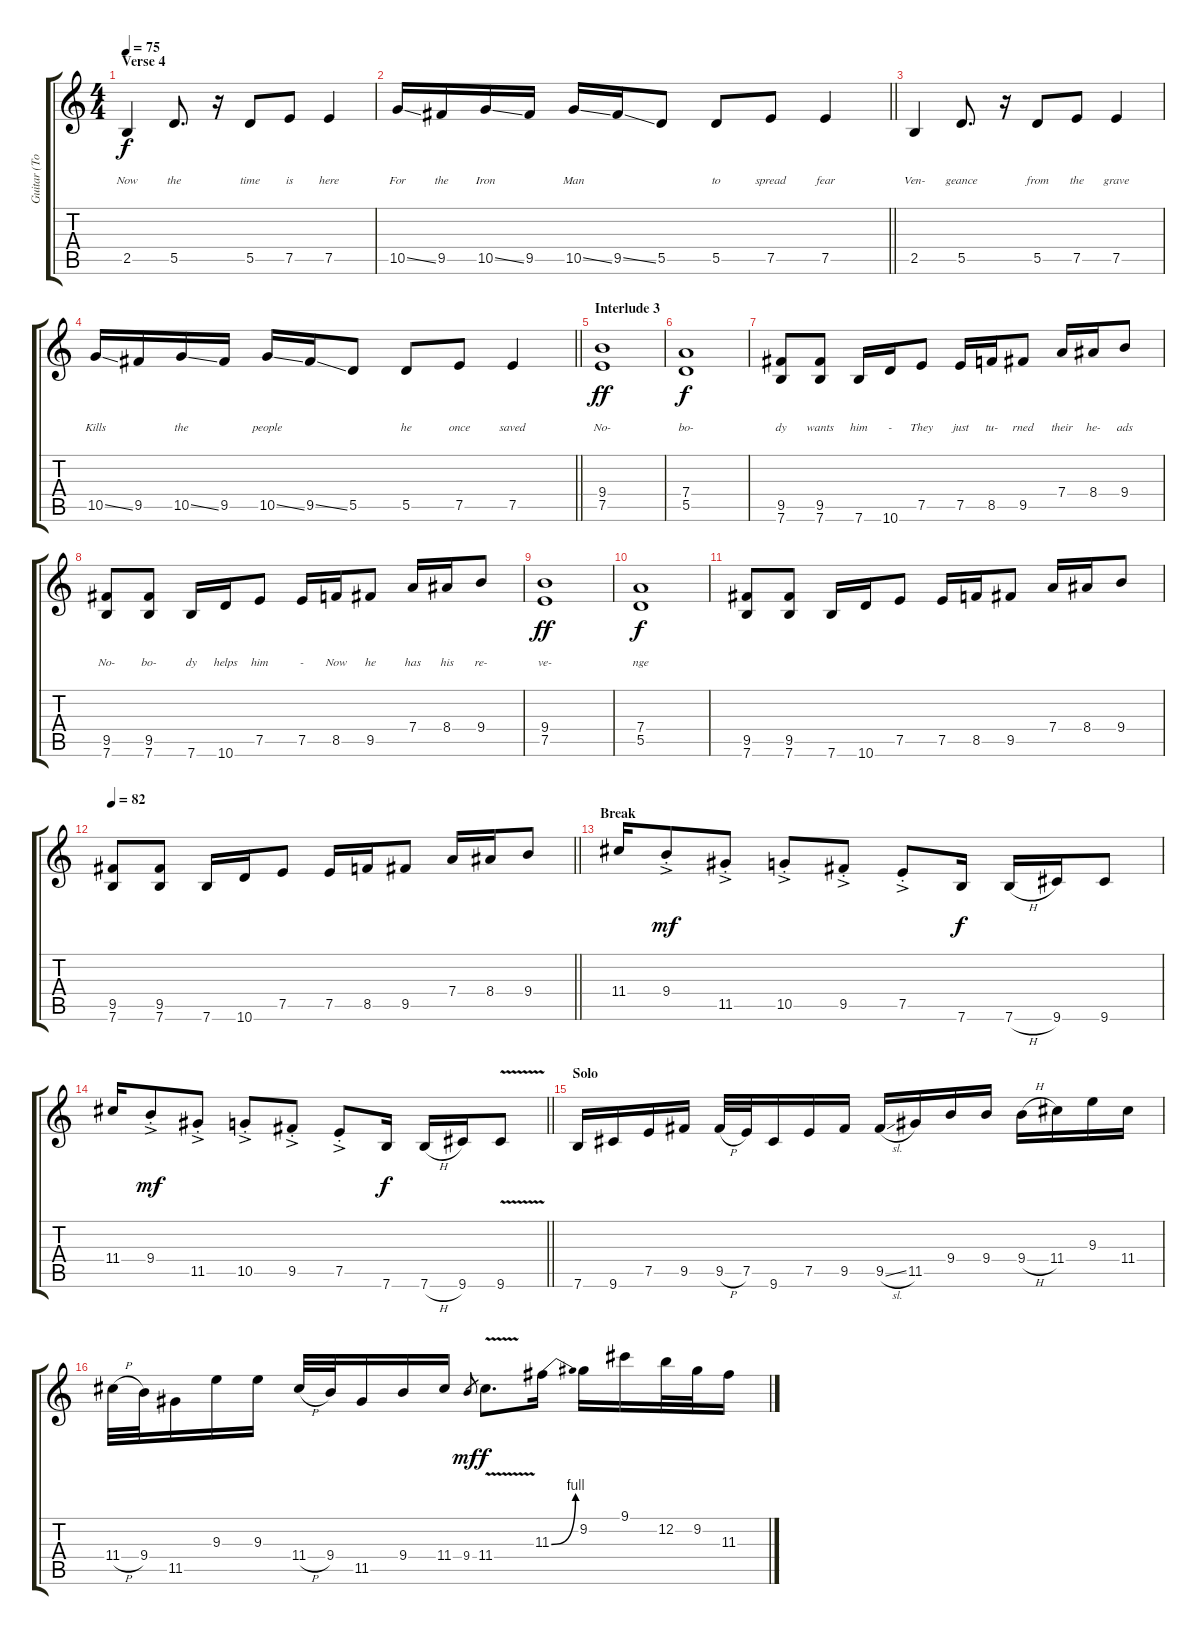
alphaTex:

\track ("Guitar (Tony Iommi)" "Guitar (To") {instrument distortionguitar}
\staff {score tabs}
\tuning (E4 B3 G3 D3 A2 E2) {hide}
\ts (4 4)
\section ("" "Verse 4")
\tempo 75
\clef g2
\ks c
2.5.4{lyrics (0 "") lyrics (1 "") lyrics (2 "") lyrics (3 "Now") lyrics (4 "") dy f} 5.5.8{d lyrics (0 "") lyrics (1 "") lyrics (2 "") lyrics (3 "the") lyrics (4 "")} r.16 5.5.8{lyrics (0 "") lyrics (1 "") lyrics (2 "") lyrics (3 "time") lyrics (4 "")} 7.5.8{lyrics (0 "") lyrics (1 "") lyrics (2 "") lyrics (3 "is") lyrics (4 "")} 7.5.4{lyrics (0 "") lyrics (1 "") lyrics (2 "") lyrics (3 "here") lyrics (4 "")} |
\barLineRight lightlight
10.5{ss}.16{lyrics (0 "") lyrics (1 "") lyrics (2 "") lyrics (3 "For") lyrics (4 "")} 9.5.16{lyrics (0 "") lyrics (1 "") lyrics (2 "") lyrics (3 "the") lyrics (4 "")} 10.5{ss}.16{lyrics (0 "") lyrics (1 "") lyrics (2 "") lyrics (3 "Iron") lyrics (4 "")} 9.5.16{lyrics (0 "") lyrics (1 "") lyrics (2 "") lyrics (3 " ") lyrics (4 "")} 10.5{ss}.16{lyrics (0 "") lyrics (1 "") lyrics (2 "") lyrics (3 "Man") lyrics (4 "")} 9.5{ss}.16{lyrics (0 "") lyrics (1 "") lyrics (2 "") lyrics (3 " ") lyrics (4 "")} 5.5.8{lyrics (0 "") lyrics (1 "") lyrics (2 "") lyrics (3 " ") lyrics (4 "")} 5.5.8{lyrics (0 "") lyrics (1 "") lyrics (2 "") lyrics (3 "to") lyrics (4 "")} 7.5.8{lyrics (0 "") lyrics (1 "") lyrics (2 "") lyrics (3 "spread") lyrics (4 "")} 7.5.4{lyrics (0 "") lyrics (1 "") lyrics (2 "") lyrics (3 "fear") lyrics (4 "")} |
2.5.4{lyrics (0 "") lyrics (1 "") lyrics (2 "") lyrics (3 "Ven-") lyrics (4 "")} 5.5.8{d lyrics (0 "") lyrics (1 "") lyrics (2 "") lyrics (3 "geance") lyrics (4 "")} r.16 5.5.8{lyrics (0 "") lyrics (1 "") lyrics (2 "") lyrics (3 "from") lyrics (4 "")} 7.5.8{lyrics (0 "") lyrics (1 "") lyrics (2 "") lyrics (3 "the") lyrics (4 "")} 7.5.4{lyrics (0 "") lyrics (1 "") lyrics (2 "") lyrics (3 "grave") lyrics (4 "")} |
\barLineRight lightlight
10.5{ss}.16{lyrics (0 "") lyrics (1 "") lyrics (2 "") lyrics (3 "Kills") lyrics (4 "")} 9.5.16{lyrics (0 "") lyrics (1 "") lyrics (2 "") lyrics (3 " ") lyrics (4 "")} 10.5{ss}.16{lyrics (0 "") lyrics (1 "") lyrics (2 "") lyrics (3 "the") lyrics (4 "")} 9.5.16{lyrics (0 "") lyrics (1 "") lyrics (2 "") lyrics (3 " ") lyrics (4 "")} 10.5{ss}.16{lyrics (0 "") lyrics (1 "") lyrics (2 "") lyrics (3 "people") lyrics (4 "")} 9.5{ss}.16{lyrics (0 "") lyrics (1 "") lyrics (2 "") lyrics (3 " ") lyrics (4 "")} 5.5.8{lyrics (0 "") lyrics (1 "") lyrics (2 "") lyrics (3 " ") lyrics (4 "")} 5.5.8{lyrics (0 "") lyrics (1 "") lyrics (2 "") lyrics (3 "he") lyrics (4 "")} 7.5.8{lyrics (0 "") lyrics (1 "") lyrics (2 "") lyrics (3 "once") lyrics (4 "")} 7.5.4{lyrics (0 "") lyrics (1 "") lyrics (2 "") lyrics (3 "saved") lyrics (4 "")} |
\section ("" "Interlude 3")
(9.4 7.5).1{lyrics (0 "") lyrics (1 "") lyrics (2 "") lyrics (3 "No-") lyrics (4 "") dy ff} |
(7.4 5.5).1{lyrics (0 "") lyrics (1 "") lyrics (2 "") lyrics (3 "bo-") lyrics (4 "") dy f} |
(9.5 7.6).8{lyrics (0 "") lyrics (1 "") lyrics (2 "") lyrics (3 "dy") lyrics (4 "")} (9.5 7.6).8{lyrics (0 "") lyrics (1 "") lyrics (2 "") lyrics (3 "wants") lyrics (4 "")} 7.6.16{lyrics (0 "") lyrics (1 "") lyrics (2 "") lyrics (3 "him") lyrics (4 "")} 10.6.16{lyrics (0 "") lyrics (1 "") lyrics (2 "") lyrics (3 "-") lyrics (4 "")} 7.5.8{lyrics (0 "") lyrics (1 "") lyrics (2 "") lyrics (3 "They") lyrics (4 "")} 7.5.16{lyrics (0 "") lyrics (1 "") lyrics (2 "") lyrics (3 "just") lyrics (4 "")} 8.5.16{lyrics (0 "") lyrics (1 "") lyrics (2 "") lyrics (3 "tu-") lyrics (4 "")} 9.5.8{lyrics (0 "") lyrics (1 "") lyrics (2 "") lyrics (3 "rned") lyrics (4 "")} 7.4.16{lyrics (0 "") lyrics (1 "") lyrics (2 "") lyrics (3 "their") lyrics (4 "")} 8.4.16{lyrics (0 "") lyrics (1 "") lyrics (2 "") lyrics (3 "he-") lyrics (4 "")} 9.4.8{lyrics (0 "") lyrics (1 "") lyrics (2 "") lyrics (3 "ads") lyrics (4 "")} |
(9.5 7.6).8{lyrics (0 "") lyrics (1 "") lyrics (2 "") lyrics (3 "No-") lyrics (4 "")} (9.5 7.6).8{lyrics (0 "") lyrics (1 "") lyrics (2 "") lyrics (3 "bo-") lyrics (4 "")} 7.6.16{lyrics (0 "") lyrics (1 "") lyrics (2 "") lyrics (3 "dy") lyrics (4 "")} 10.6.16{lyrics (0 "") lyrics (1 "") lyrics (2 "") lyrics (3 "helps") lyrics (4 "")} 7.5.8{lyrics (0 "") lyrics (1 "") lyrics (2 "") lyrics (3 "him") lyrics (4 "")} 7.5.16{lyrics (0 "") lyrics (1 "") lyrics (2 "") lyrics (3 "-") lyrics (4 "")} 8.5.16{lyrics (0 "") lyrics (1 "") lyrics (2 "") lyrics (3 "Now") lyrics (4 "")} 9.5.8{lyrics (0 "") lyrics (1 "") lyrics (2 "") lyrics (3 "he") lyrics (4 "")} 7.4.16{lyrics (0 "") lyrics (1 "") lyrics (2 "") lyrics (3 "has") lyrics (4 "")} 8.4.16{lyrics (0 "") lyrics (1 "") lyrics (2 "") lyrics (3 "his") lyrics (4 "")} 9.4.8{lyrics (0 "") lyrics (1 "") lyrics (2 "") lyrics (3 "re-") lyrics (4 "")} |
(9.4 7.5).1{lyrics (0 "") lyrics (1 "") lyrics (2 "") lyrics (3 "ve-") lyrics (4 "") dy ff} |
(7.4 5.5).1{lyrics (0 "") lyrics (1 "") lyrics (2 "") lyrics (3 "nge") lyrics (4 "") dy f} |
(9.5 7.6).8 (9.5 7.6).8 7.6.16 10.6.16 7.5.8 7.5.16 8.5.16 9.5.8 7.4.16 8.4.16 9.4.8 |
\tempo 82
\barLineRight lightlight
(9.5 7.6).8 (9.5 7.6).8 7.6.16 10.6.16 7.5.8 7.5.16 8.5.16 9.5.8 7.4.16 8.4.16 9.4.8 |
\section ("" "Break")
11.4.16 9.4{ac st}.8{dy mf} 11.5{ac st}.8 10.5{ac st}.8 9.5{ac st}.8 7.5{ac st}.8 7.6.16{dy f} 7.6{h}.16 9.6.16 9.6.8 |
\barLineRight lightlight
11.4.16 9.4{ac st}.8{dy mf} 11.5{ac st}.8 10.5{ac st}.8 9.5{ac st}.8 7.5{ac st}.8 7.6.16{dy f} 7.6{h}.16 9.6.16 9.6{v}.8 |
\section ("" "Solo")
7.6.16 9.6.16 7.5.16 9.5.16 9.5{h}.32 7.5.32 9.6.16 7.5.16 9.5.16 9.5{sl}.16 11.5.16 9.4.16 9.4.16 9.4{h}.16 11.4.16 9.3.16 11.4.16 |
11.4{h}.32 9.4.32 11.5.16 9.3.16 9.3.16 11.4{h}.32 9.4.32 11.5.16 9.4.16 11.4.16 9.4.8{gr dy mf} 11.4{v}.8{d dy f} 11.3{be (bend 0 0 60 4)}.16 9.2.16 9.1.16 12.2.32 9.2.32 11.3.16
